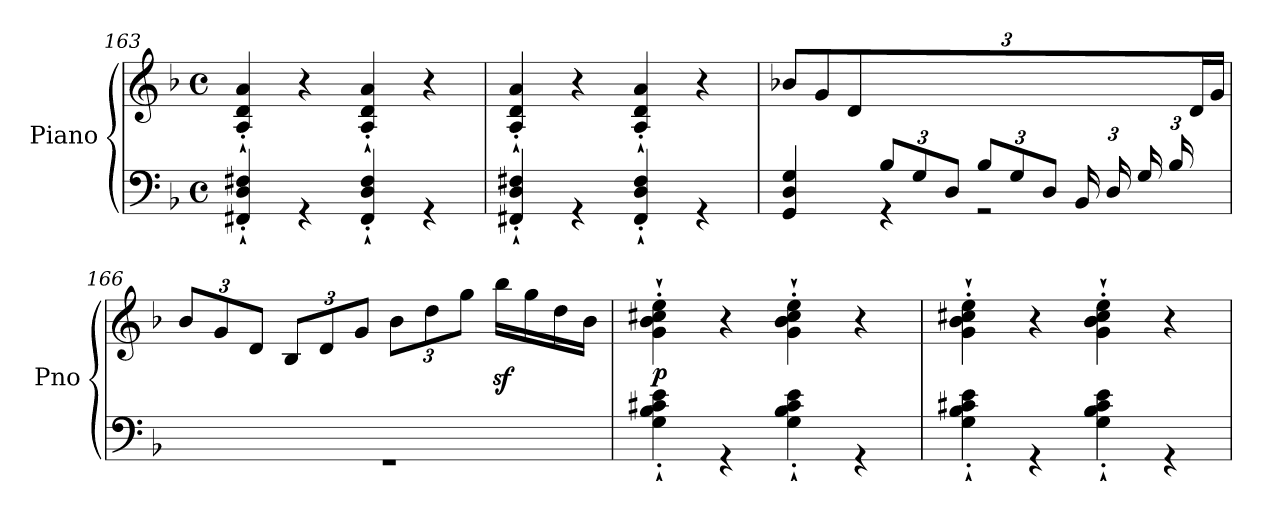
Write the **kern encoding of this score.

**kern	**kern	**dynam
*part1	*part1	*part1
*staff2	*staff1	*staff1/2
*I"Piano	*	*
*I'Pno	*	*
*clefF4	*clefG2	*
*k[b-]	*k[b-]	*
*M4/4	*M4/4	*
*met(c)	*met(c)	*
=163	=163	=163
*^	*	*
1ryy	4FF#X/'` 4D/'` 4F#X/'`	4A/'` 4d/'` 4a/'`	.
.	4r	4r	.
.	4FF#/'` 4D/'` 4F#/'`	4A/'` 4d/'` 4a/'`	.
.	4r	4r	.
!!LO:LB:g=z
=164	=164	=164	=164
1ryy	4FF#X/'` 4D/'` 4F#X/'`	4A/'` 4d/'` 4a/'`	.
.	4r	4r	.
.	4FF#/'` 4D/'` 4F#/'`	4A/'` 4d/'` 4a/'`	.
.	4r	4r	.
=165	=165	=165	=165
*	*^	*	*
*	*	*	*Xbrackettup	*
4ryy	1ryy	4GG/ 4D/ 4G/	12b-X/L	.
.	.	.	12g/	.
.	.	.	12d/J	.
*Xbrackettup	*	*	*	*
12B-/L	.	4rGG	3%2ryy	.
12G/	.	.	.	.
12D/J	.	.	.	.
12B-/L	.	2rGG	.	.
12G/	.	.	.	.
12D/J	.	.	.	.
24BB-/LL	.	.	.	.
24D/	.	.	.	.
24G/	.	.	.	.
24B-/	.	.	.	.
12ryy	.	.	24d\	.
.	.	.	24g\JJ	.
*	*v	*v	*	*
=166	=166	=166	=166
1ryy	1r	12b-/L	.
.	.	12g/	.
.	.	12d/J	.
.	.	12B-/L	.
.	.	12d/	.
.	.	12g/J	.
.	.	12b-\L	.
.	.	12dd\	.
.	.	12gg\J	.
.	.	16bb-z<\LL	.
.	.	16gg\	.
.	.	16dd\	.
.	.	16b-\JJ	.
=167	=167	=167	=167
!	!	!	!LO:DY:b
1ryy	4G\'` 4B-\'` 4c#X\'` 4e\'`	4g\'` 4b-\'` 4cc#X\'` 4ee\'`	p
.	4r	4r	.
.	4G\'` 4B-\'` 4c#\'` 4e\'`	4g\'` 4b-\'` 4cc#\'` 4ee\'`	.
.	4r	4r	.
!!LO:PB:g=z
=168	=168	=168	=168
1ryy	4G\'` 4B-\'` 4c#X\'` 4e\'`	4g\'` 4b-\'` 4cc#X\'` 4ee\'`	.
.	4r	4r	.
.	4G\'` 4B-\'` 4c#\'` 4e\'`	4g\'` 4b-\'` 4cc#\'` 4ee\'`	.
.	4r	4r	.
*v	*v	*	*
=	=	=
*-	*-	*-
